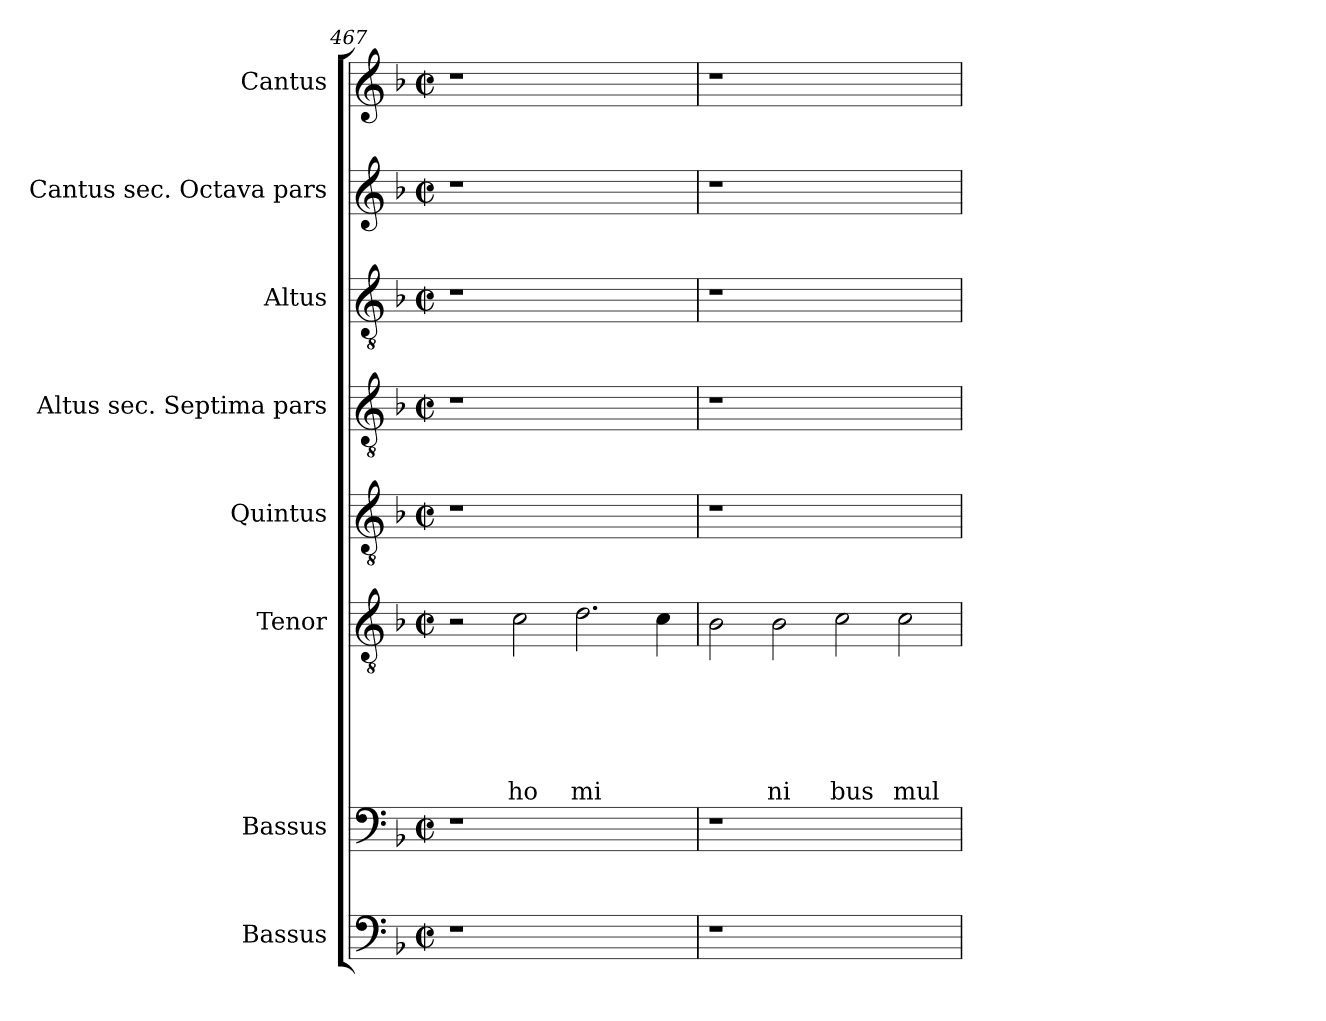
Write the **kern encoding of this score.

**kern	**kern	**kern	**text	**text	**text	**text	**text	**text	**kern	**kern	**kern	**kern	**kern
*part8	*part7	*part6	*part6	*part6	*part6	*part6	*part6	*part6	*part5	*part4	*part3	*part2	*part1
*staff8	*staff7	*staff6	*staff6	*staff6	*staff6	*staff6	*staff6	*staff6	*staff5	*staff4	*staff3	*staff2	*staff1
*I"Bassus	*I"Bassus	*I"Tenor	*	*	*	*	*	*	*I"Quintus	*I"Altus sec. Septima pars	*I"Altus	*I"Cantus sec. Octava pars	*I"Cantus
*	*I'Bassus	*I'Tenor	*	*	*	*	*	*	*I'Quintus	*	*I'Altus	*	*I'Cantus
*clefF4	*clefF4	*clefGv2	*	*	*	*	*	*	*clefGv2	*clefGv2	*clefGv2	*clefG2	*clefG2
*k[b-]	*k[b-]	*k[b-]	*	*	*	*	*	*	*k[b-]	*k[b-]	*k[b-]	*k[b-]	*k[b-]
*F:	*F:	*F:	*	*	*	*	*	*	*F:	*F:	*F:	*F:	*F:
*M2/2	*M2/2	*M2/2	*	*	*	*	*	*	*M2/2	*M2/2	*M2/2	*M2/2	*M2/2
*met(c|)	*met(c|)	*met(c|)	*	*	*	*	*	*	*met(c|)	*met(c|)	*met(c|)	*met(c|)	*met(c|)
=467	=467	=467	=467	=467	=467	=467	=467	=467	=467	=467	=467	=467	=467
1r	1r	2r	.	.	.	.	.	.	1r	1r	1r	1r	1r
!	!	!	!	!	!	!	!	!LO:LY:b	!	!	!	!	!
.	.	2c\	.	.	.	.	.	ho	.	.	.	.	.
!	!	!	!	!	!	!	!	!LO:LY:b	!	!	!	!	!
1ryy	1ryy	2.d\	.	.	.	.	.	mi	1ryy	1ryy	1ryy	1ryy	1ryy
.	.	4c\	.	.	.	.	.	.	.	.	.	.	.
=468	=468	=468	=468	=468	=468	=468	=468	=468	=468	=468	=468	=468	=468
1r	1r	2B-\	.	.	.	.	.	.	1r	1r	1r	1r	1r
!	!	!	!	!	!	!	!	!LO:LY:b	!	!	!	!	!
.	.	2B-\	.	.	.	.	.	ni	.	.	.	.	.
!	!	!	!	!	!	!	!	!LO:LY:b	!	!	!	!	!
1ryy	1ryy	2c\	.	.	.	.	.	bus	1ryy	1ryy	1ryy	1ryy	1ryy
!	!	!	!	!	!	!	!	!LO:LY:b	!	!	!	!	!
.	.	2c\	.	.	.	.	.	mul	.	.	.	.	.
=	=	=	=	=	=	=	=	=	=	=	=	=	=
*-	*-	*-	*-	*-	*-	*-	*-	*-	*-	*-	*-	*-	*-
